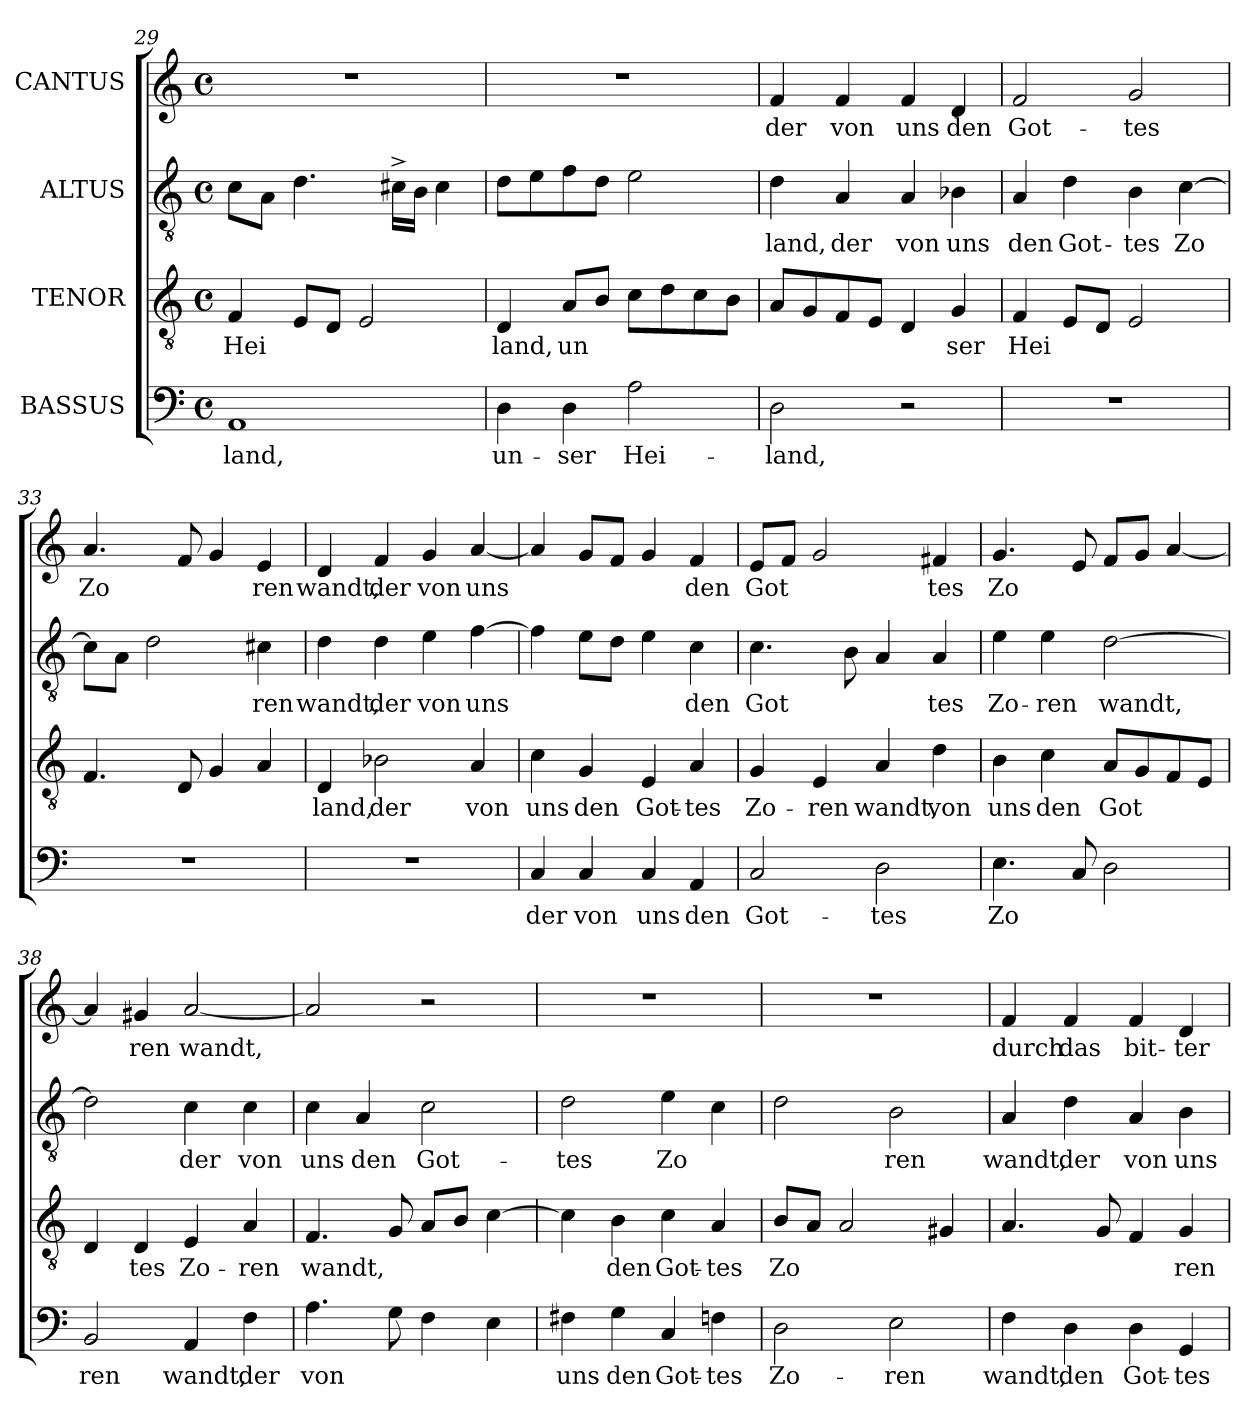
**kern	**text	**kern	**text	**kern	**text	**kern	**text
*part4	*part4	*part3	*part3	*part2	*part2	*part1	*part1
*staff4	*staff4	*staff3	*staff3	*staff2	*staff2	*staff1	*staff1
*I"BASSUS	*	*I"TENOR	*	*I"ALTUS	*	*I"CANTUS	*
*clefF4	*	*clefGv2	*	*clefGv2	*	*clefG2	*
*k[]	*	*k[]	*	*k[]	*	*k[]	*
*C:	*	*C:	*	*C:	*	*C:	*
*M4/4	*	*M4/4	*	*M4/4	*	*M4/4	*
*met(c)	*	*met(c)	*	*met(c)	*	*met(c)	*
=29	=29	=29	=29	=29	=29	=29	=29
!	!LO:LY:b:cj	!	!LO:LY:b:rj	!	!LO:LY:b:cj	!	!
1AA	-land,	4F/	Hei-	8c\L	--	1r	.
!	!	!	!	!	!LO:LY:b:cj	!	!
.	.	.	.	8A\J	--	.	.
!	!	!	!LO:LY:b:rj	!	!LO:LY:b:cj	!	!
.	.	8E/L	--	4.d\	--	.	.
!	!	!	!LO:LY:b:rj	!	!	!	!
.	.	8D/J	--	.	.	.	.
!	!	!	!LO:LY:b:rj	!	!	!	!
.	.	2E/	--	.	.	.	.
!	!	!	!	!	!LO:LY:b:cj	!	!
.	.	.	.	16c#^<\L	--	.	.
!	!	!	!	!	!LO:LY:b:cj	!	!
.	.	.	.	16B\J	--	.	.
!	!	!	!	!	!LO:LY:b:cj	!	!
.	.	.	.	4c#\	--	.	.
=30	=30	=30	=30	=30	=30	=30	=30
!	!LO:LY:b:cj	!	!LO:LY:b:rj	!	!LO:LY:b:cj	!	!
4D\	un-	4D/	-land,	8d\L	--	1r	.
!	!	!	!	!	!LO:LY:b:cj	!	!
.	.	.	.	8e\	--	.	.
!	!LO:LY:b:cj	!	!LO:LY:b:rj	!	!LO:LY:b:cj	!	!
4D\	-ser	8A/L	un-	8f\	--	.	.
!	!	!	!LO:LY:b:rj	!	!LO:LY:b:cj	!	!
.	.	8B/J	--	8d\J	--	.	.
!	!LO:LY:b:cj	!	!LO:LY:b:rj	!	!LO:LY:b:cj	!	!
2A\	Hei-	8c\L	--	2e\	--	.	.
!	!	!	!LO:LY:b:rj	!	!	!	!
.	.	8d\	--	.	.	.	.
!	!	!	!LO:LY:b:rj	!	!	!	!
.	.	8c\	--	.	.	.	.
!	!	!	!LO:LY:b:rj	!	!	!	!
.	.	8B\J	--	.	.	.	.
!!LO:PB:g=z
=31	=31	=31	=31	=31	=31	=31	=31
!	!LO:LY:b:cj	!	!LO:LY:b:rj	!	!LO:LY:b:cj	!	!LO:LY:b:cj
2D\	-land,	8A/L	--	4d\	-land,	4f/	der
!	!	!	!LO:LY:b:rj	!	!	!	!
.	.	8G/	--	.	.	.	.
!	!	!	!LO:LY:b:rj	!	!LO:LY:b:cj	!	!LO:LY:b:cj
.	.	8F/	--	4A/	der	4f/	von
!	!	!	!LO:LY:b:rj	!	!	!	!
.	.	8E/J	--	.	.	.	.
!	!	!	!LO:LY:b:rj	!	!LO:LY:b:cj	!	!LO:LY:b:cj
2r	.	4D/	--	4A/	von	4f/	uns
!	!	!	!LO:LY:b:rj	!	!LO:LY:b:cj	!	!LO:LY:b:cj
.	.	4G/	-ser	4B-X\	uns	4d/	den
=32	=32	=32	=32	=32	=32	=32	=32
!	!	!	!LO:LY:b:rj	!	!LO:LY:b:cj	!	!LO:LY:b:cj
1r	.	4F/	Hei-	4A/	den	2f/	Got-
!	!	!	!LO:LY:b:rj	!	!LO:LY:b:cj	!	!
.	.	8E/L	--	4d\	Got-	.	.
!	!	!	!LO:LY:b:rj	!	!	!	!
.	.	8D/J	--	.	.	.	.
!	!	!	!LO:LY:b:rj	!	!LO:LY:b:cj	!	!LO:LY:b:cj
.	.	2E/	--	4B\	-tes	2g/	-tes
!	!	!	!	!	!LO:LY:b:cj	!	!
.	.	.	.	[>4c\	Zo-	.	.
=33	=33	=33	=33	=33	=33	=33	=33
!	!	!	!LO:LY:b:rj	!	!LO:LY:b:cj	!	!LO:LY:b:cj
1r	.	4.F/	--	8c\L]	--	4.a/	Zo-
!	!	!	!	!	!LO:LY:b:cj	!	!
.	.	.	.	8A\J	--	.	.
!	!	!	!	!	!LO:LY:b:cj	!	!
.	.	.	.	2d\	--	.	.
!	!	!	!LO:LY:b:rj	!	!	!	!LO:LY:b:cj
.	.	8D/	--	.	.	8f/	--
!	!	!	!LO:LY:b:rj	!	!	!	!LO:LY:b:cj
.	.	4G/	--	.	.	4g/	--
!	!	!	!LO:LY:b:rj	!	!LO:LY:b:cj	!	!LO:LY:b:cj
.	.	4A/	--	4c#X\	-ren	4e/	-ren
=34	=34	=34	=34	=34	=34	=34	=34
!	!	!	!LO:LY:b:rj	!	!LO:LY:b:cj	!	!LO:LY:b:cj
1r	.	4D/	-land,	4d\	wandt,	4d/	wandt,
!	!	!	!LO:LY:b:rj	!	!LO:LY:b:cj	!	!LO:LY:b:cj
.	.	2B-X\	der	4d\	der	4f/	der
!	!	!	!	!	!LO:LY:b:cj	!	!LO:LY:b:cj
.	.	.	.	4e\	von	4g/	von
!	!	!	!LO:LY:b:rj	!	!LO:LY:b:cj	!	!LO:LY:b:cj
.	.	4A/	von	[>4f\	uns	[<4a/	uns
=35	=35	=35	=35	=35	=35	=35	=35
!	!LO:LY:b:cj	!	!LO:LY:b:rj	!	!LO:LY:b:cj	!	!LO:LY:b:cj
4C/	der	4c\	uns	4f\]	.	4a/]	.
!	!LO:LY:b:cj	!	!LO:LY:b:rj	!	!LO:LY:b:cj	!	!LO:LY:b:cj
4C/	von	4G/	den	8e\L	.	8g/L	.
!	!	!	!	!	!LO:LY:b:cj	!	!LO:LY:b:cj
.	.	.	.	8d\J	.	8f/J	.
!	!LO:LY:b:cj	!	!LO:LY:b:rj	!	!LO:LY:b:cj	!	!LO:LY:b:cj
4C/	uns	4E/	Got-	4e\	.	4g/	.
!	!LO:LY:b:cj	!	!LO:LY:b:rj	!	!LO:LY:b:cj	!	!LO:LY:b:cj
4AA/	den	4A/	-tes	4c\	den	4f/	den
=36	=36	=36	=36	=36	=36	=36	=36
!	!LO:LY:b:cj	!	!LO:LY:b:rj	!	!LO:LY:b:cj	!	!LO:LY:b:cj
2C/	Got-	4G/	Zo-	4.c\	Got-	8e/L	Got-
!	!	!	!	!	!	!	!LO:LY:b:cj
.	.	.	.	.	.	8f/J	--
!	!	!	!LO:LY:b:rj	!	!	!	!LO:LY:b:cj
.	.	4E/	-ren	.	.	2g/	--
!	!	!	!	!	!LO:LY:b:cj	!	!
.	.	.	.	8B\	--	.	.
!	!LO:LY:b:cj	!	!LO:LY:b:rj	!	!LO:LY:b:cj	!	!
2D\	-tes	4A/	wandt,	4A/	--	.	.
!	!	!	!LO:LY:b:rj	!	!LO:LY:b:cj	!	!LO:LY:b:cj
.	.	4d\	von	4A/	-tes	4f#X/	-tes
!!LO:LB:g=z
=37	=37	=37	=37	=37	=37	=37	=37
!	!LO:LY:b:cj	!	!LO:LY:b:rj	!	!LO:LY:b:cj	!	!LO:LY:b:cj
4.E\	Zo-	4B\	uns	4e\	Zo-	4.g/	Zo-
!	!	!	!LO:LY:b:rj	!	!LO:LY:b:cj	!	!
.	.	4c\	den	4e\	-ren	.	.
!	!LO:LY:b:cj	!	!	!	!	!	!LO:LY:b:cj
8C/	--	.	.	.	.	8e/	--
!	!LO:LY:b:cj	!	!LO:LY:b:rj	!	!LO:LY:b:cj	!	!LO:LY:b:cj
2D\	--	8A/L	Got-	[>2d\	wandt,	8f/L	--
!	!	!	!LO:LY:b:rj	!	!	!	!LO:LY:b:cj
.	.	8G/	--	.	.	8g/J	--
!	!	!	!LO:LY:b:rj	!	!	!	!LO:LY:b:cj
.	.	8F/	--	.	.	[<4a/	--
!	!	!	!LO:LY:b:rj	!	!	!	!
.	.	8E/J	--	.	.	.	.
=38	=38	=38	=38	=38	=38	=38	=38
!	!LO:LY:b:cj	!	!LO:LY:b:rj	!	!LO:LY:b:cj	!	!LO:LY:b:cj
2BB/	-ren	4D/	--	2d\]	.	4a/]	--
!	!	!	!LO:LY:b:rj	!	!	!	!LO:LY:b:cj
.	.	4D/	-tes	.	.	4g#X/	-ren
!	!LO:LY:b:cj	!	!LO:LY:b:rj	!	!LO:LY:b:cj	!	!LO:LY:b:cj
4AA/	wandt,	4E/	Zo-	4c\	der	[<2a/	wandt,
!	!LO:LY:b:cj	!	!LO:LY:b:rj	!	!LO:LY:b:cj	!	!
4F\	der	4A/	-ren	4c\	von	.	.
=39	=39	=39	=39	=39	=39	=39	=39
!	!LO:LY:b:cj	!	!LO:LY:b:rj	!	!LO:LY:b:cj	!	!LO:LY:b:cj
4.A\	von	4.F/	wandt,	4c\	uns	2a/]	.
!	!	!	!	!	!LO:LY:b:cj	!	!
.	.	.	.	4A/	den	.	.
!	!LO:LY:b:cj	!	!LO:LY:b:rj	!	!	!	!
8G\	.	8G/	.	.	.	.	.
!	!LO:LY:b:cj	!	!LO:LY:b:rj	!	!LO:LY:b:cj	!	!
4F\	.	8A/L	.	2c\	Got-	2r	.
!	!	!	!LO:LY:b:rj	!	!	!	!
.	.	8B/J	.	.	.	.	.
!	!LO:LY:b:cj	!	!LO:LY:b:rj	!	!	!	!
4E\	.	[>4c\	.	.	.	.	.
=40	=40	=40	=40	=40	=40	=40	=40
!	!LO:LY:b:cj	!	!LO:LY:b:rj	!	!LO:LY:b:cj	!	!
4F#X\	uns	4c\]	.	2d\	-tes	1r	.
!	!LO:LY:b:cj	!	!LO:LY:b:rj	!	!	!	!
4G\	den	4B\	den	.	.	.	.
!	!LO:LY:b:cj	!	!LO:LY:b:rj	!	!LO:LY:b:cj	!	!
4C/	Got-	4c\	Got-	4e\	Zo-	.	.
!	!LO:LY:b:cj	!	!LO:LY:b:rj	!	!LO:LY:b:cj	!	!
4F\	-tes	4A/	-tes	4c\	--	.	.
=41	=41	=41	=41	=41	=41	=41	=41
!	!LO:LY:b:cj	!	!LO:LY:b:rj	!	!LO:LY:b:cj	!	!
2D\	Zo-	8B/L	Zo-	2d\	--	1r	.
!	!	!	!LO:LY:b:rj	!	!	!	!
.	.	8A/J	--	.	.	.	.
!	!	!	!LO:LY:b:rj	!	!	!	!
.	.	2A/	--	.	.	.	.
!	!LO:LY:b:cj	!	!	!	!LO:LY:b:cj	!	!
2E\	-ren	.	.	2B\	-ren	.	.
!	!	!	!LO:LY:b:rj	!	!	!	!
.	.	4G#/	--	.	.	.	.
=42	=42	=42	=42	=42	=42	=42	=42
!	!LO:LY:b:cj	!	!LO:LY:b:rj	!	!LO:LY:b:cj	!	!LO:LY:b:cj
4F\	wandt,	4.A/	--	4A/	wandt,	4f/	durch
!	!LO:LY:b:cj	!	!	!	!LO:LY:b:cj	!	!LO:LY:b:cj
4D\	den	.	.	4d\	der	4f/	das
!	!	!	!LO:LY:b:rj	!	!	!	!
.	.	8G/	--	.	.	.	.
!	!LO:LY:b:cj	!	!LO:LY:b:rj	!	!LO:LY:b:cj	!	!LO:LY:b:cj
4D\	Got-	4F/	--	4A/	von	4f/	bit-
!	!LO:LY:b:cj	!	!LO:LY:b:rj	!	!LO:LY:b:cj	!	!LO:LY:b:cj
4GG/	-tes	4G/	-ren	4B\	uns	4d/	-ter
=	=	=	=	=	=	=	=
*-	*-	*-	*-	*-	*-	*-	*-
